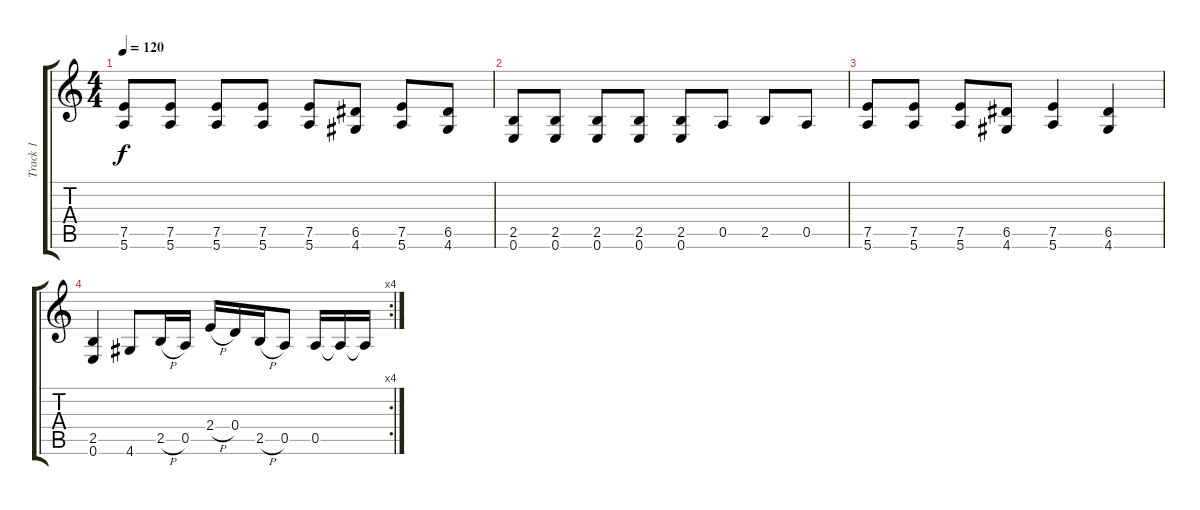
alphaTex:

\track ("Track 1" "Track 1") {instrument overdrivenguitar}
\staff {score tabs}
\tuning (E4 B3 G3 D3 A2 E2) {hide}
\ts (4 4)
\tempo 120
\clef g2
\ks c
(7.5 5.6).8{dy f} (7.5 5.6).8 (7.5 5.6).8 (7.5 5.6).8 (7.5 5.6).8 (6.5 4.6).8 (7.5 5.6).8 (6.5 4.6).8 |
(2.5 0.6).8 (2.5 0.6).8 (2.5 0.6).8 (2.5 0.6).8 (2.5 0.6).8 0.5.8 2.5.8 0.5.8 |
(7.5 5.6).8 (7.5 5.6).8 (7.5 5.6).8 (6.5 4.6).8 (7.5 5.6).4 (6.5 4.6).4 |
\rc 4
(2.5 0.6).4 4.6.8 2.5{h}.16 0.5.16 2.4{h}.16 0.4.16 2.5{h}.16 0.5.8 0.5.16 0.5{t}.16 0.5{t}.16
